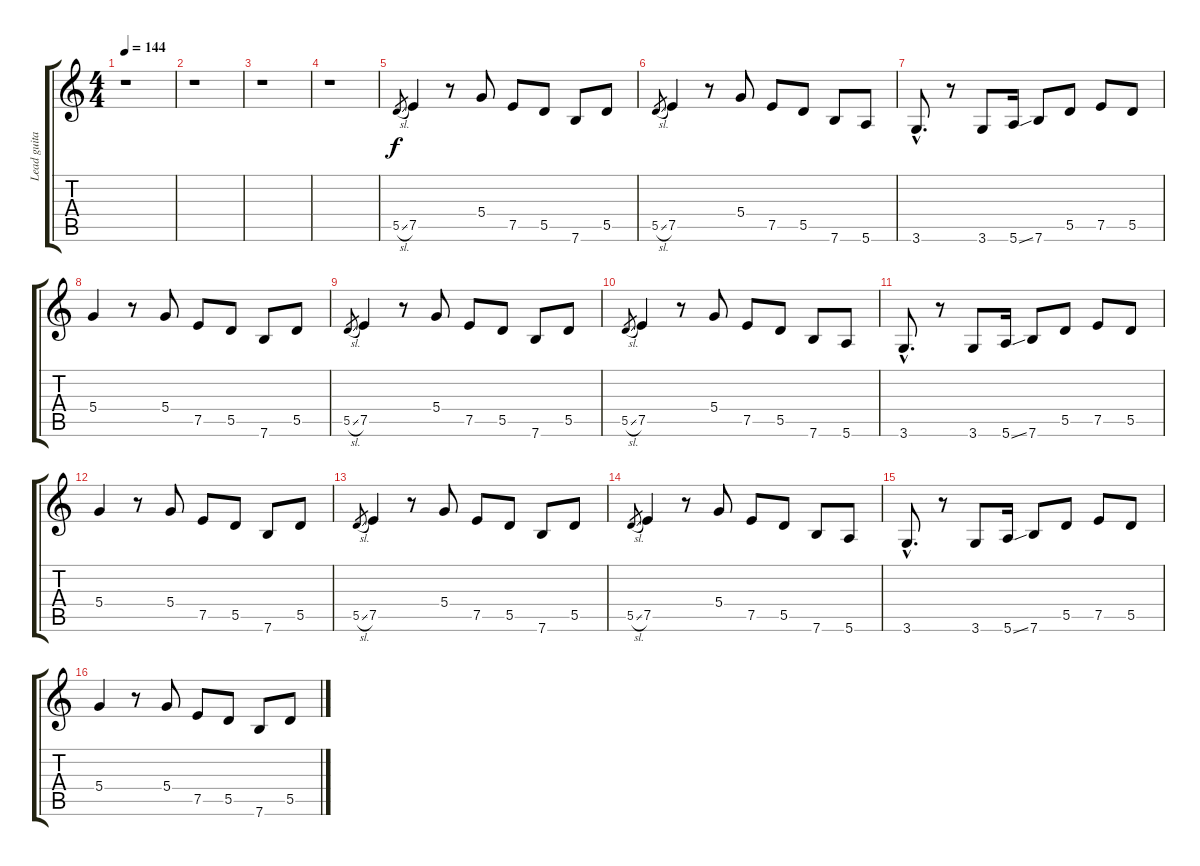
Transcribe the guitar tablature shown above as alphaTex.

\track ("Lead guitar" "Lead guita") {instrument electricguitarjazz}
\staff {score tabs}
\tuning (E4 B3 G3 D3 A2 E2) {hide}
\ts (4 4)
\tempo 144
\clef g2
\ks c
r.1{dy f instrument electricguitarjazz} |
r.1 |
r.1 |
r.1 |
5.5{sl}.8{gr} 7.5.4 r.8 5.4.8 7.5.8 5.5.8 7.6.8 5.5.8 |
5.5{sl}.8{gr} 7.5.4 r.8 5.4.8 7.5.8 5.5.8 7.6.8 5.6.8 |
3.6{hac}.8{d} r.8 3.6.8 5.6{ss}.16 7.6.8 5.5.8 7.5.8 5.5.8 |
5.4.4 r.8 5.4.8 7.5.8 5.5.8 7.6.8 5.5.8 |
5.5{sl}.8{gr} 7.5.4 r.8 5.4.8 7.5.8 5.5.8 7.6.8 5.5.8 |
5.5{sl}.8{gr} 7.5.4 r.8 5.4.8 7.5.8 5.5.8 7.6.8 5.6.8 |
3.6{hac}.8{d} r.8 3.6.8 5.6{ss}.16 7.6.8 5.5.8 7.5.8 5.5.8 |
5.4.4 r.8 5.4.8 7.5.8 5.5.8 7.6.8 5.5.8 |
5.5{sl}.8{gr} 7.5.4 r.8 5.4.8 7.5.8 5.5.8 7.6.8 5.5.8 |
5.5{sl}.8{gr} 7.5.4 r.8 5.4.8 7.5.8 5.5.8 7.6.8 5.6.8 |
3.6{hac}.8{d} r.8 3.6.8 5.6{ss}.16 7.6.8 5.5.8 7.5.8 5.5.8 |
5.4.4 r.8 5.4.8 7.5.8 5.5.8 7.6.8 5.5.8
